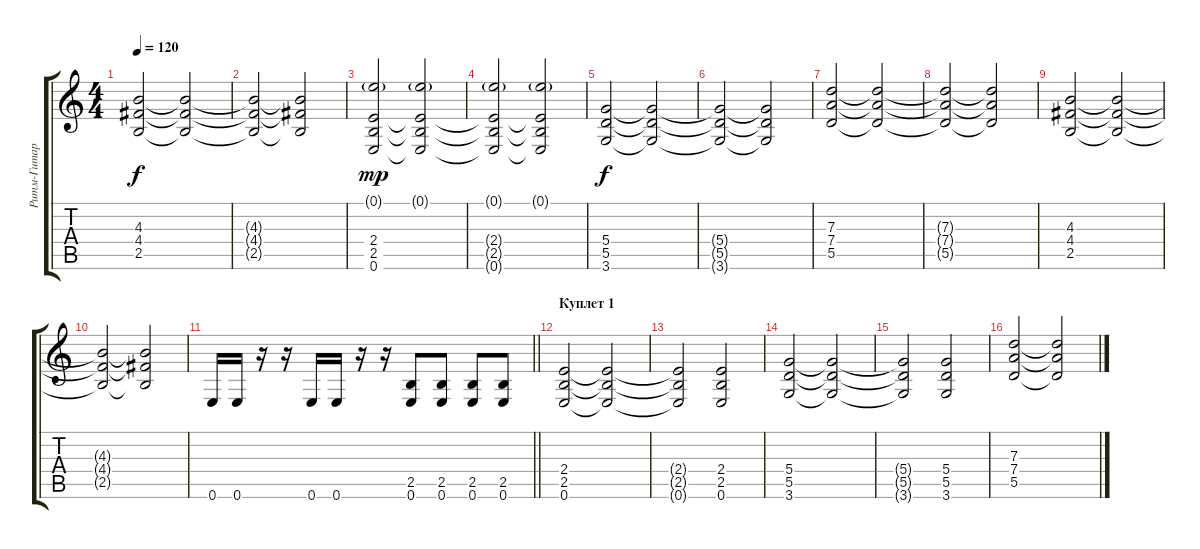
\track ("Ритм-Гитара" "Ритм-Гитар") {instrument distortionguitar}
\staff {score tabs}
\tuning (E4 B3 G3 D3 A2 E2) {hide}
\ts (4 4)
\tempo 120
\clef g2
\ks c
(4.3 4.4 2.5).2{dy f} (4.3{t} 4.4{t} 2.5{t}).2 |
(4.3{t} 4.4{t} 2.5{t}).2 (4.3{t} 4.4{t} 2.5{t}).2 |
(0.1{g} 2.4 2.5 0.6).2{dy mp} (0.1{g} 2.4{t} 2.5{t} 0.6{t}).2 |
(0.1{g} 2.4{t} 2.5{t} 0.6{t}).2 (0.1{g} 2.4{t} 2.5{t} 0.6{t}).2 |
(5.4 5.5 3.6).2{dy f} (5.4{t} 5.5{t} 3.6{t}).2 |
(5.4{t} 5.5{t} 3.6{t}).2 (5.4{t} 5.5{t} 3.6{t}).2 |
(7.3 7.4 5.5).2 (7.3{t} 7.4{t} 5.5{t}).2 |
(7.3{t} 7.4{t} 5.5{t}).2 (7.3{t} 7.4{t} 5.5{t}).2 |
(4.3 4.4 2.5).2 (4.3{t} 4.4{t} 2.5{t}).2 |
(4.3{t} 4.4{t} 2.5{t}).2 (4.3{t} 4.4{t} 2.5{t}).2 |
\barLineRight lightlight
0.6.16 0.6.16 r.16 r.16 0.6.16 0.6.16 r.16 r.16 (2.5 0.6).8 (2.5 0.6).8 (2.5 0.6).8 (2.5 0.6).8 |
\section ("" "Куплет 1 ")
(2.4 2.5 0.6).2 (2.4{t} 2.5{t} 0.6{t}).2 |
(2.4{t} 2.5{t} 0.6{t}).2 (2.4 2.5 0.6).2 |
(5.4 5.5 3.6).2 (5.4{t} 5.5{t} 3.6{t}).2 |
(5.4{t} 5.5{t} 3.6{t}).2 (5.4 5.5 3.6).2 |
(7.3 7.4 5.5).2 (7.3{t} 7.4{t} 5.5{t}).2
